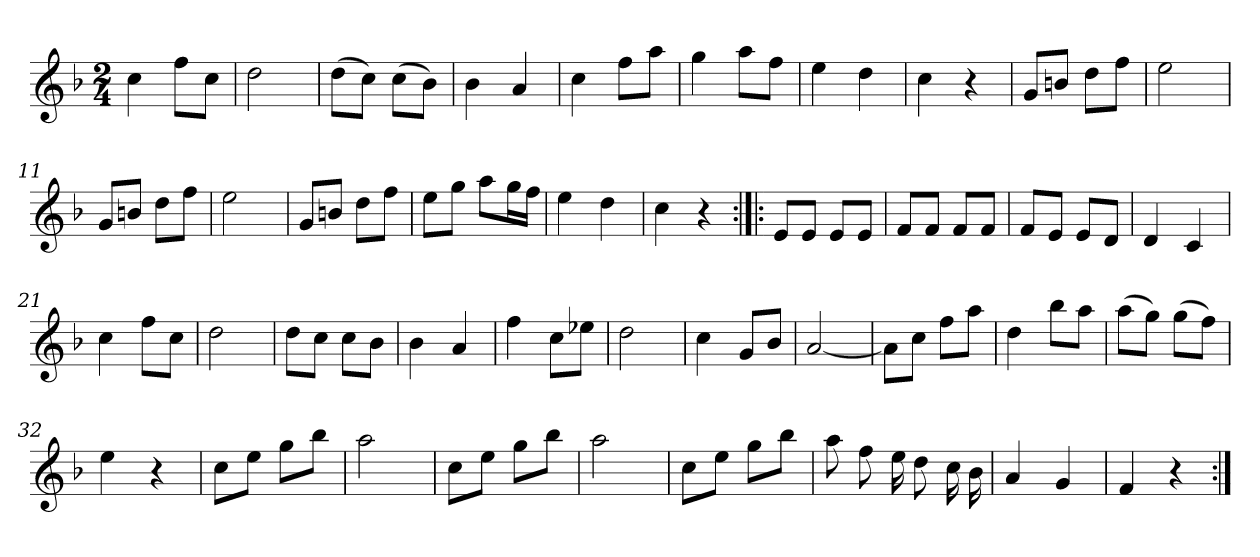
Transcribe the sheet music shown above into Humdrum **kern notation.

**kern
*part1
*staff1
*clefG2
*k[b-]
*F:
*M2/4
*MM120
=1
4cc
8ff\L
8cc\J
=2
2dd
=3
(8dd\L
8cc\J)
(8cc\L
8b-\J)
=4
4b-
4a
=5
4cc
8ff\L
8aa\J
=6
4gg
8aa\L
8ff\J
=7
4ee
4dd
=8
4cc
4r
=9
8g/L
8bn/J
8dd\L
8ff\J
=10
2ee
=11
8g/L
8bn/J
8dd\L
8ff\J
=12
2ee
=13
8g/L
8bn/J
8dd\L
8ff\J
=14
8ee\L
8gg\J
8aa\L
16gg\L
16ff\JJ
=15
4ee
4dd
=16
4cc
4r
=17:|!|:
8e/L
8e/J
8e/L
8e/J
=18
8f/L
8f/J
8f/L
8f/J
=19
8f/L
8e/J
8e/L
8d/J
=20
4d
4c
=21
4cc
8ff\L
8cc\J
=22
2dd
=23
8dd\L
8cc\J
8cc\L
8b-\J
=24
4b-
4a
=25
4ff
8cc\L
8ee-X\J
=26
2dd
=27
4cc
8g/L
8b-/J
=28
[2a
=29
8a\L]
8cc\J
8ff\L
8aa\J
=30
4dd
8bb-\L
8aa\J
=31
(8aa\L
8gg\J)
(8gg\L
8ff\J)
=32
4ee
4r
=33
8cc\L
8ee\J
8gg\L
8bb-\J
=34
2aa
=35
8cc\L
8ee\J
8gg\L
8bb-\J
=36
2aa
=37
8cc\L
8ee\J
8gg\L
8bb-\J
=38
8aa
8ff
16ee
8dd
16cc
16b-
=39
4a
4g
=40
4f
4r
=:|!
*-
